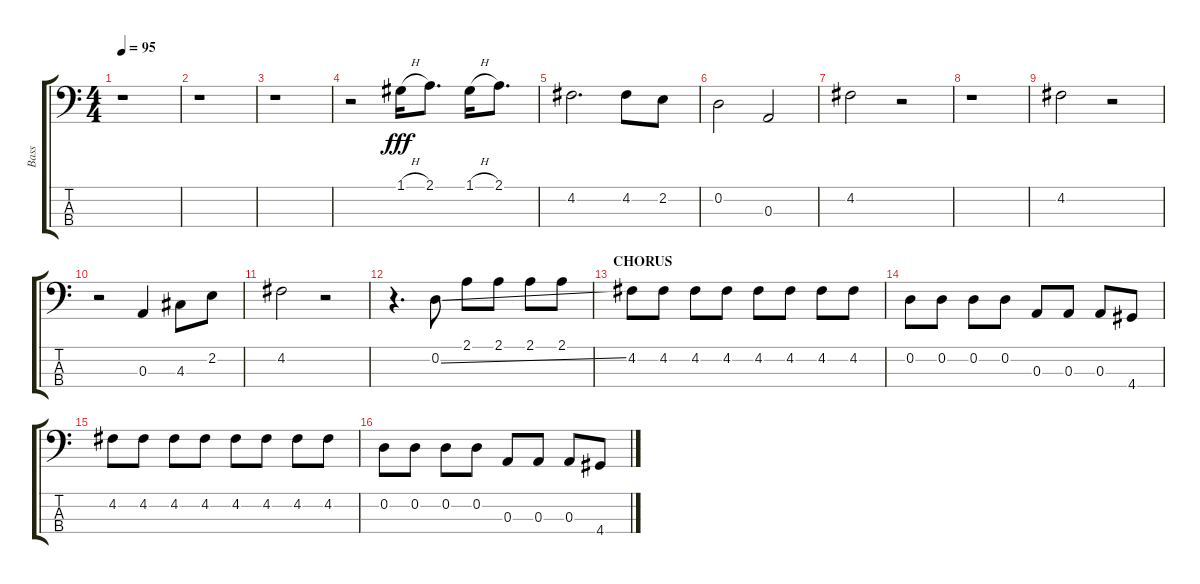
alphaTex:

\track ("Bass" "Bass") {instrument electricbassfinger}
\staff {score tabs}
\tuning (G2 D2 A1 E1) {hide}
\ts (4 4)
\tempo 95
\clef f4
\ks c
r.1{dy fff} |
r.1 |
r.1 |
r.2 1.1{h}.16 2.1.8{d} 1.1{h}.16 2.1.8{d} |
4.2.2{d} 4.2.8 2.2.8 |
0.2.2 0.3.2 |
4.2.2 r.2 |
r.1 |
4.2.2 r.2 |
r.2 0.3.4 4.3.8 2.2.8 |
4.2.2 r.2 |
r.4{d} 0.2{ss}.8 2.1.8 2.1.8 2.1.8 2.1.8 |
\section ("" "CHORUS")
4.2.8 4.2.8 4.2.8 4.2.8 4.2.8 4.2.8 4.2.8 4.2.8 |
0.2.8 0.2.8 0.2.8 0.2.8 0.3.8 0.3.8 0.3.8 4.4.8 |
4.2.8 4.2.8 4.2.8 4.2.8 4.2.8 4.2.8 4.2.8 4.2.8 |
0.2.8 0.2.8 0.2.8 0.2.8 0.3.8 0.3.8 0.3.8 4.4.8
